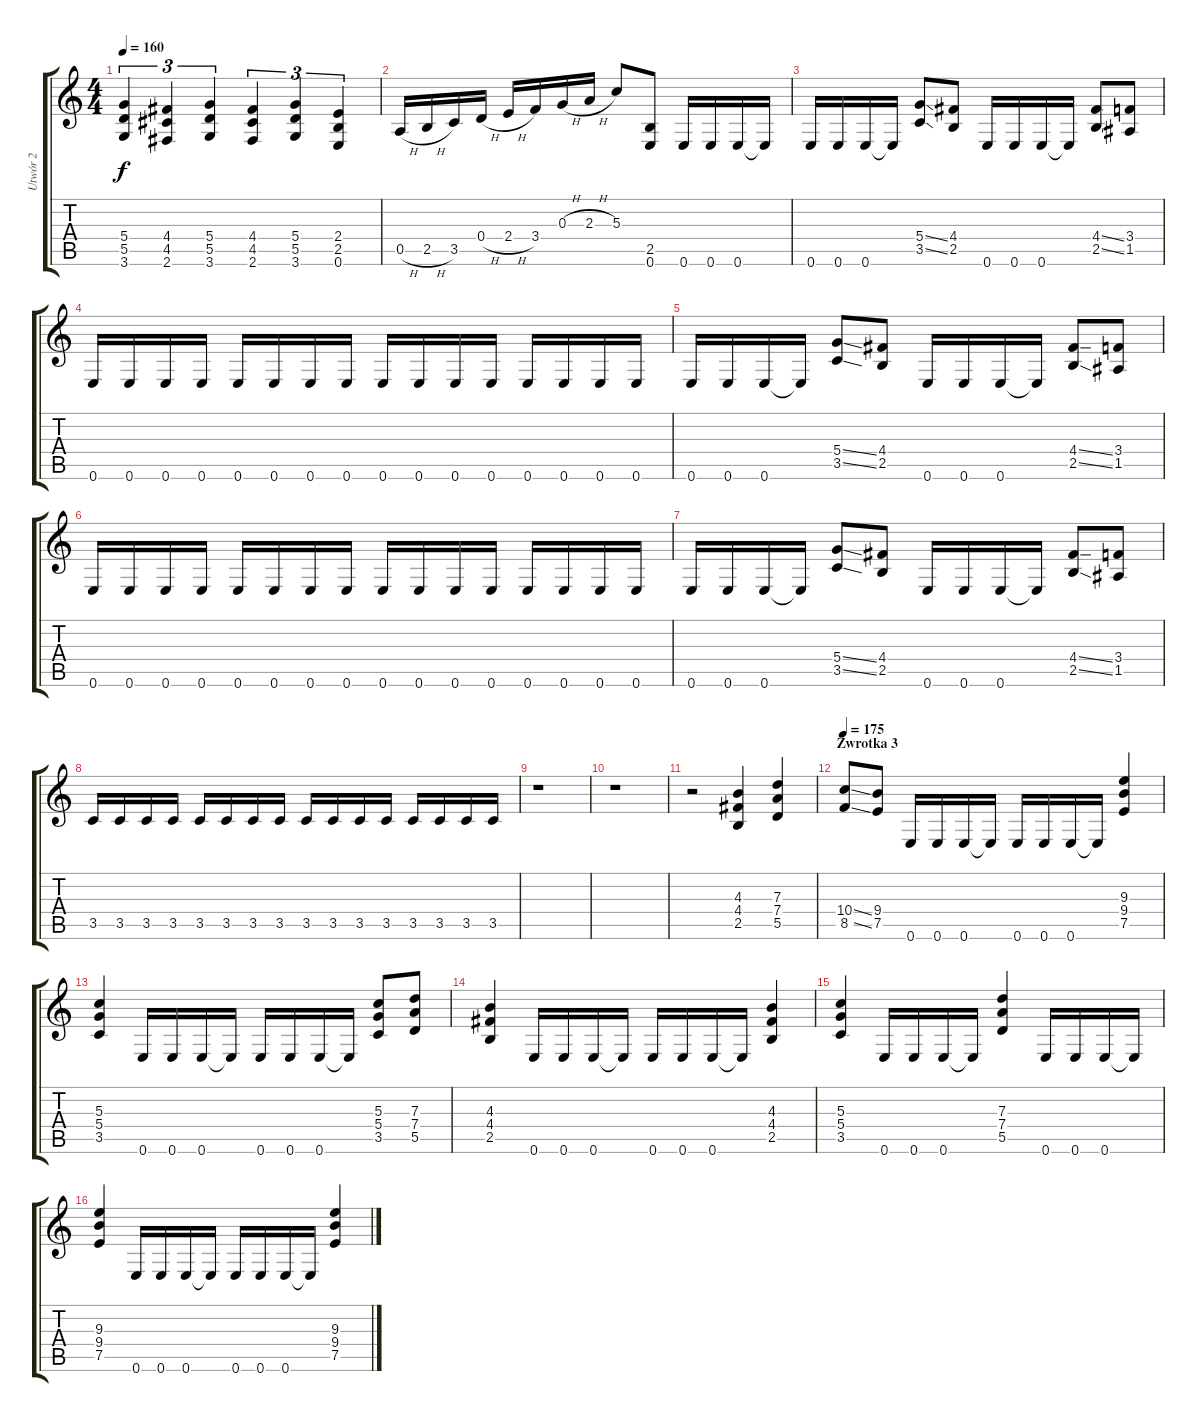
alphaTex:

\track ("Utwór 2" "Utwór 2") {instrument distortionguitar}
\staff {score tabs}
\tuning (E4 B3 G3 D3 A2 E2) {hide}
\ts (4 4)
\tempo 160
\clef g2
\ks c
(5.4 5.5 3.6).4{tu (3 2) dy f} (4.4 4.5 2.6).4{tu (3 2)} (5.4 5.5 3.6).4{tu (3 2)} (4.4 4.5 2.6).4{tu (3 2)} (5.4 5.5 3.6).4{tu (3 2)} (2.4 2.5 0.6).4{tu (3 2)} |
0.5{h}.16 2.5{h}.16 3.5.16 0.4{h}.16 2.4{h}.16 3.4.16 0.3{h}.16 2.3{h}.16 5.3.8 (2.5 0.6).8 0.6.16 0.6.16 0.6.16 0.6{t}.16 |
0.6.16 0.6.16 0.6.16 0.6{t}.16 (5.4{ss} 3.5{ss}).8 (4.4 2.5).8 0.6.16 0.6.16 0.6.16 0.6{t}.16 (4.4{ss} 2.5{ss}).8 (3.4 1.5).8 |
0.6.16 0.6.16 0.6.16 0.6.16 0.6.16 0.6.16 0.6.16 0.6.16 0.6.16 0.6.16 0.6.16 0.6.16 0.6.16 0.6.16 0.6.16 0.6.16 |
0.6.16 0.6.16 0.6.16 0.6{t}.16 (5.4{ss} 3.5{ss}).8 (4.4 2.5).8 0.6.16 0.6.16 0.6.16 0.6{t}.16 (4.4{ss} 2.5{ss}).8 (3.4 1.5).8 |
0.6.16 0.6.16 0.6.16 0.6.16 0.6.16 0.6.16 0.6.16 0.6.16 0.6.16 0.6.16 0.6.16 0.6.16 0.6.16 0.6.16 0.6.16 0.6.16 |
0.6.16 0.6.16 0.6.16 0.6{t}.16 (5.4{ss} 3.5{ss}).8 (4.4 2.5).8 0.6.16 0.6.16 0.6.16 0.6{t}.16 (4.4{ss} 2.5{ss}).8 (3.4 1.5).8 |
3.5.16 3.5.16 3.5.16 3.5.16 3.5.16 3.5.16 3.5.16 3.5.16 3.5.16 3.5.16 3.5.16 3.5.16 3.5.16 3.5.16 3.5.16 3.5.16 |
r.1 |
r.1 |
r.2 (4.3 4.4 2.5).4 (7.3 7.4 5.5).4 |
\section ("" "Zwrotka 3")
\tempo 175
(10.4{ss} 8.5{ss}).8 (9.4 7.5).8 0.6.16 0.6.16 0.6.16 0.6{t}.16 0.6.16 0.6.16 0.6.16 0.6{t}.16 (9.3 9.4 7.5).4 |
(5.3 5.4 3.5).4 0.6.16 0.6.16 0.6.16 0.6{t}.16 0.6.16 0.6.16 0.6.16 0.6{t}.16 (5.3 5.4 3.5).8 (7.3 7.4 5.5).8 |
(4.3 4.4 2.5).4 0.6.16 0.6.16 0.6.16 0.6{t}.16 0.6.16 0.6.16 0.6.16 0.6{t}.16 (4.3 4.4 2.5).4 |
(5.3 5.4 3.5).4 0.6.16 0.6.16 0.6.16 0.6{t}.16 (7.3 7.4 5.5).4 0.6.16 0.6.16 0.6.16 0.6{t}.16 |
(9.3 9.4 7.5).4 0.6.16 0.6.16 0.6.16 0.6{t}.16 0.6.16 0.6.16 0.6.16 0.6{t}.16 (9.3 9.4 7.5).4
